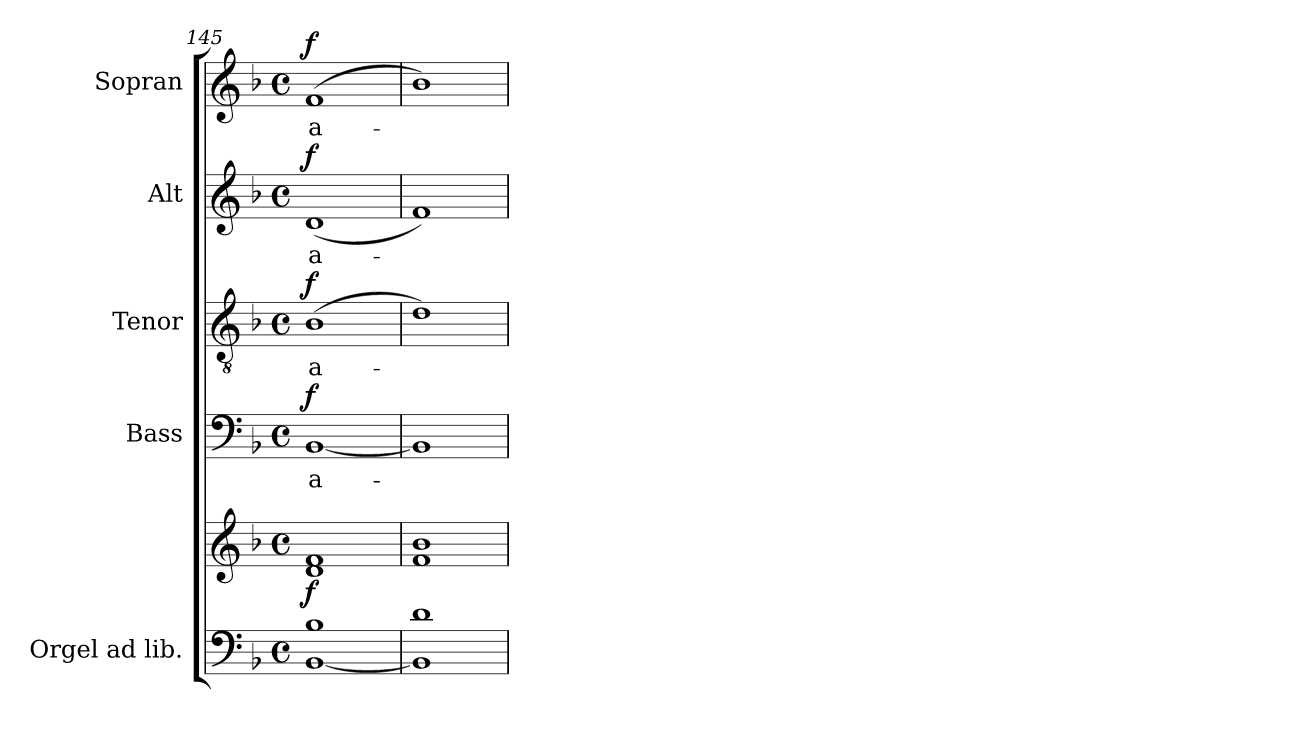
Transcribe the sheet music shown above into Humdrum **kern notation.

**kern	**kern	**dynam	**kern	**text	**dynam	**kern	**text	**dynam	**kern	**text	**dynam	**kern	**text	**dynam
*part5	*part5	*part5	*part4	*part4	*part4	*part3	*part3	*part3	*part2	*part2	*part2	*part1	*part1	*part1
*staff6	*staff5	*staff5/6	*staff4	*staff4	*staff4	*staff3	*staff3	*staff3	*staff2	*staff2	*staff2	*staff1	*staff1	*staff1
*I"Orgel ad lib.	*	*	*I"Bass	*	*	*I"Tenor	*	*	*I"Alt	*	*	*I"Sopran	*	*
*	*	*	*I'B.	*	*	*I'T.	*	*	*I'A.	*	*	*I'S.	*	*
*clefF4	*clefG2	*	*clefF4	*	*	*clefGv2	*	*	*clefG2	*	*	*clefG2	*	*
*k[b-]	*k[b-]	*	*k[b-]	*	*	*k[b-]	*	*	*k[b-]	*	*	*k[b-]	*	*
*F:	*F:	*	*F:	*	*	*F:	*	*	*F:	*	*	*F:	*	*
*M4/4	*M4/4	*	*M4/4	*	*	*M4/4	*	*	*M4/4	*	*	*M4/4	*	*
*met(c)	*met(c)	*	*met(c)	*	*	*met(c)	*	*	*met(c)	*	*	*met(c)	*	*
=145	=145	=145	=145	=145	=145	=145	=145	=145	=145	=145	=145	=145	=145	=145
*^	*^	*	*	*	*	*	*	*	*	*	*	*	*	*
!	!	!	!	!LO:DY:b	!	!LO:LY:b	!LO:DY:a	!	!LO:LY:b	!LO:DY:a	!	!LO:LY:b	!LO:DY:a	!	!LO:LY:b	!LO:DY:a
1B-	[<1BB-	1f	1d	f	[1BB-	a-	f	(>1B-	a-	f	(<1d	a-	f	(>1f	a-	f
=146	=146	=146	=146	=146	=146	=146	=146	=146	=146	=146	=146	=146	=146	=146	=146	=146
1d	1BB-]	1b-	1f	.	1BB-]	.	.	1d)	.	.	1f)	.	.	1b-)	.	.
*v	*v	*	*	*	*	*	*	*	*	*	*	*	*	*	*	*
*	*v	*v	*	*	*	*	*	*	*	*	*	*	*	*	*
=	=	=	=	=	=	=	=	=	=	=	=	=	=	=
*-	*-	*-	*-	*-	*-	*-	*-	*-	*-	*-	*-	*-	*-	*-
